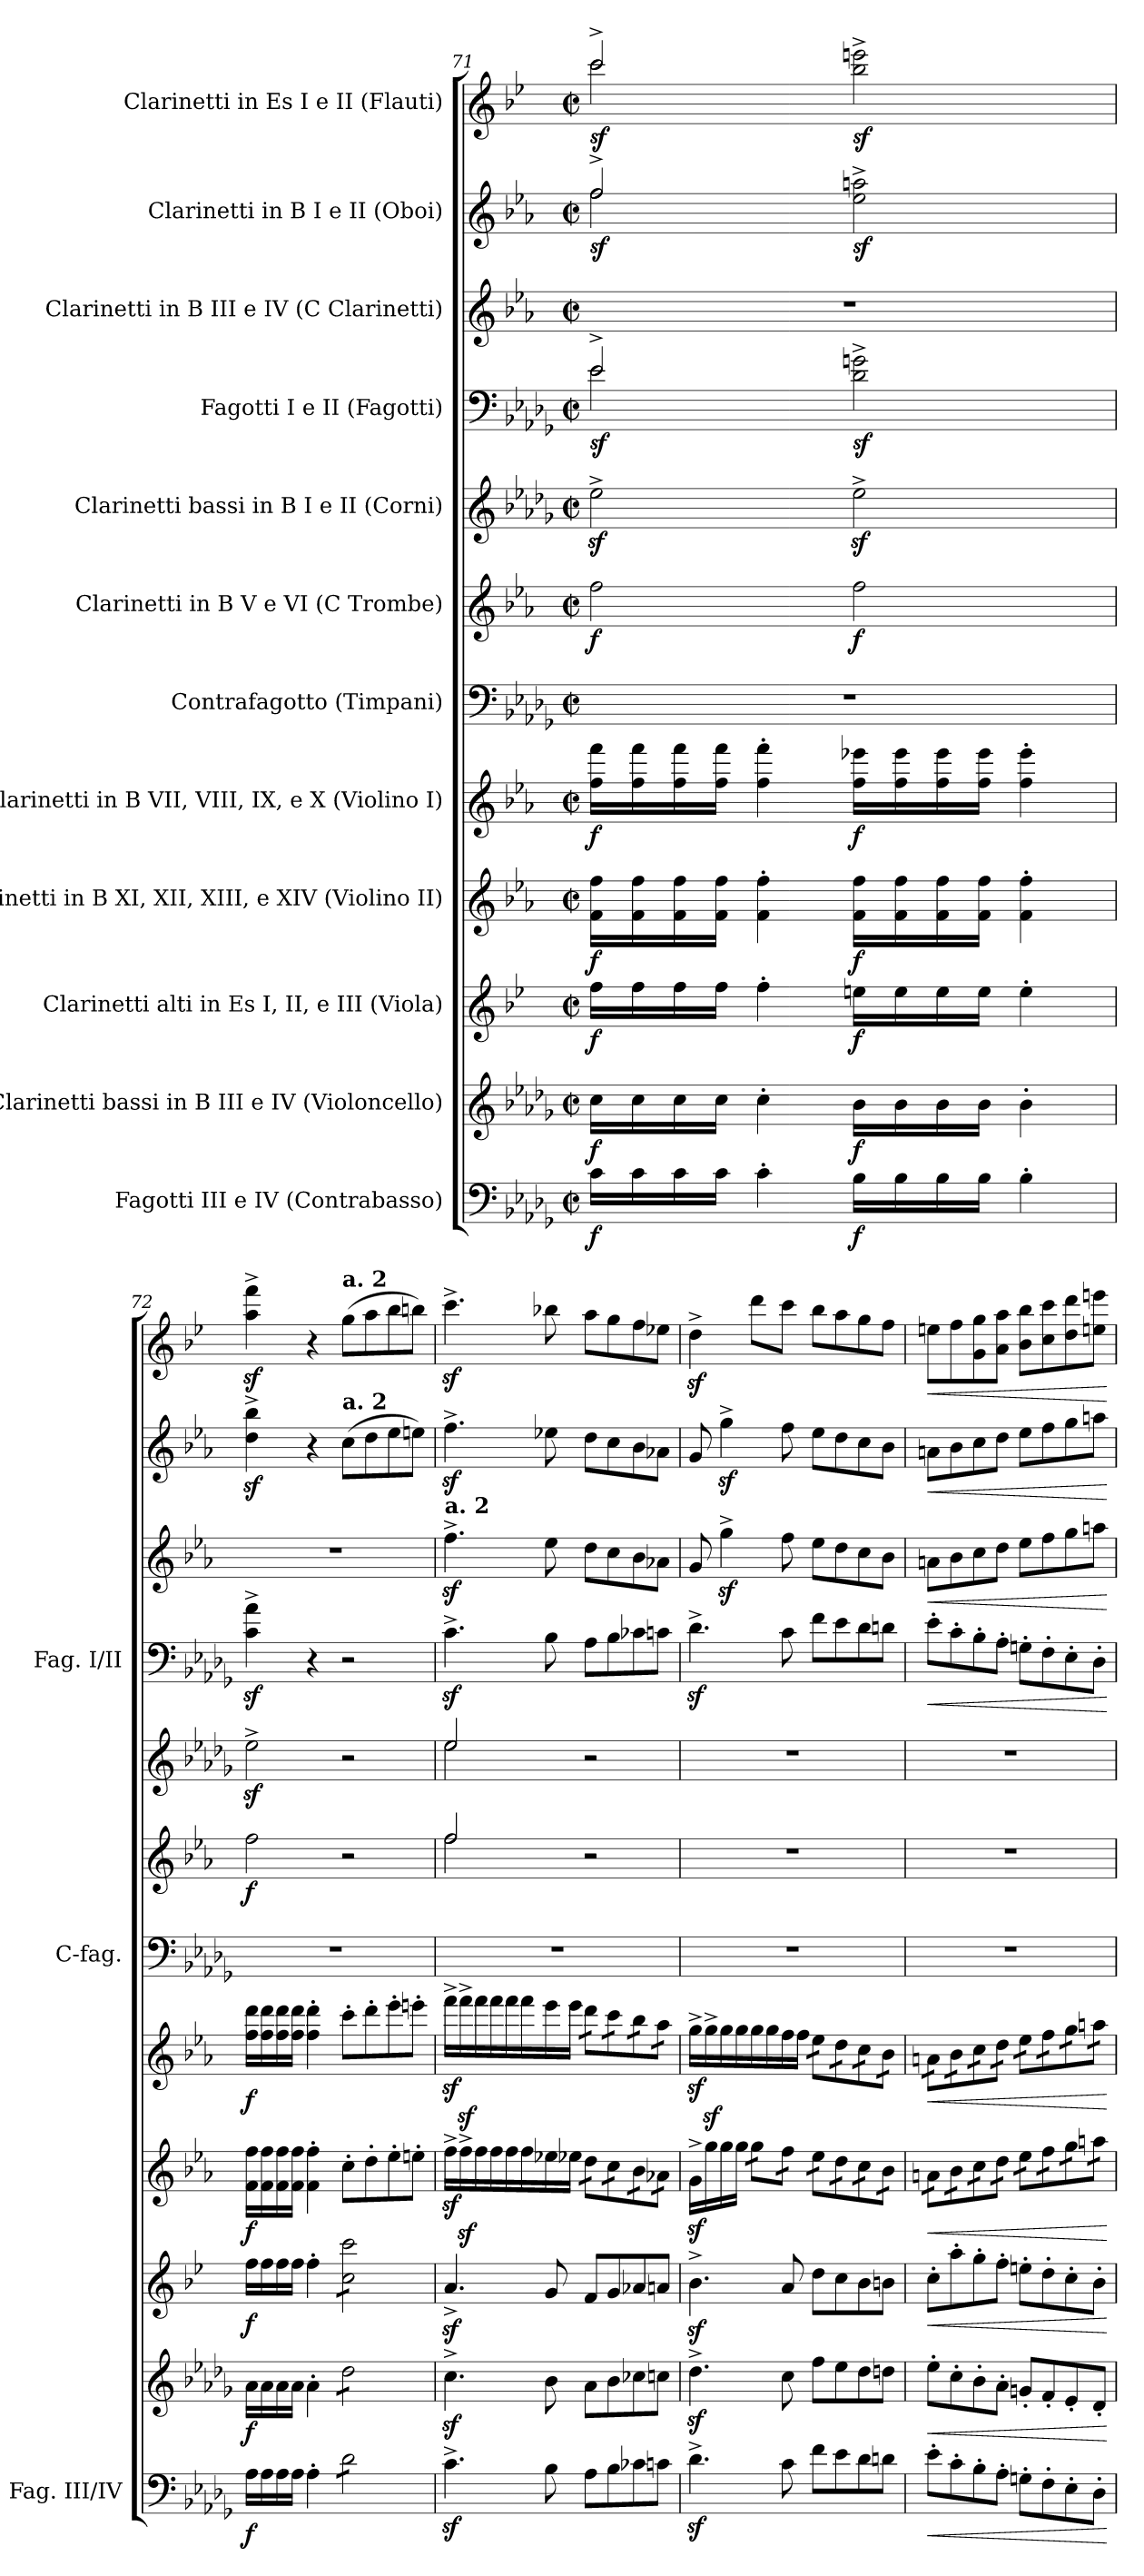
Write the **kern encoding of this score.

**kern	**dynam	**kern	**dynam	**kern	**dynam	**kern	**dynam	**kern	**dynam	**kern	**kern	**dynam	**kern	**kern	**dynam	**kern	**dynam	**kern	**dynam	**kern	**dynam
*part12	*part12	*part11	*part11	*part10	*part10	*part9	*part9	*part8	*part8	*part7	*part6	*part6	*part5	*part4	*part4	*part3	*part3	*part2	*part2	*part1	*part1
*staff12	*staff12	*staff11	*staff11	*staff10	*staff10	*staff9	*staff9	*staff8	*staff8	*staff7	*staff6	*staff6	*staff5	*staff4	*staff4	*staff3	*staff3	*staff2	*staff2	*staff1	*staff1
*I"Fagotti III e IV (Contrabasso)	*	*I"Clarinetti bassi in B III e IV (Violoncello)	*	*I"Clarinetti alti in Es I, II, e III (Viola)	*	*I"Clarinetti in B XI, XII, XIII, e XIV (Violino II)	*	*I"Clarinetti in B VII, VIII, IX, e X (Violino I)	*	*I"Contrafagotto (Timpani)	*I"Clarinetti in B V e VI (C Trombe)	*	*I"Clarinetti bassi in B I e II (Corni)	*I"Fagotti I e II (Fagotti)	*	*I"Clarinetti in B III e IV (C Clarinetti)	*	*I"Clarinetti in B I e II (Oboi)	*	*I"Clarinetti in Es I e II (Flauti)	*
*I'Fag. III/IV	*	*	*	*	*	*	*	*	*	*I'C-fag.	*	*	*	*I'Fag. I/II	*	*	*	*	*	*	*
*clefF4	*	*clefG2	*	*clefG2	*	*clefG2	*	*clefG2	*	*clefF4	*clefG2	*	*clefG2	*clefF4	*	*clefG2	*	*clefG2	*	*clefG2	*
*	*	*ITrd8c14	*	*ITrd5c9	*	*ITrd1c2	*	*ITrd1c2	*	*ITrd7c12	*ITrd1c2	*	*ITrd8c14	*	*	*ITrd1c2	*	*ITrd1c2	*	*ITrd-2c-3	*
*k[b-e-a-d-g-]	*	*k[b-e-a-d-g-]	*	*k[b-e-a-d-g-]	*	*k[b-e-a-d-g-]	*	*k[b-e-a-d-g-]	*	*k[b-e-a-d-g-]	*k[b-e-a-d-g-]	*	*k[b-e-a-d-g-]	*k[b-e-a-d-g-]	*	*k[b-e-a-d-g-]	*	*k[b-e-a-d-g-]	*	*k[b-e-a-d-g-]	*
*M2/2	*	*M2/2	*	*M2/2	*	*M2/2	*	*M2/2	*	*M2/2	*M2/2	*	*M2/2	*M2/2	*	*M2/2	*	*M2/2	*	*M2/2	*
*met(c|)	*	*met(c|)	*	*met(c|)	*	*met(c|)	*	*met(c|)	*	*met(c|)	*met(c|)	*	*met(c|)	*met(c|)	*	*met(c|)	*	*met(c|)	*	*met(c|)	*
=71	=71	=71	=71	=71	=71	=71	=71	=71	=71	=71	=71	=71	=71	=71	=71	=71	=71	=71	=71	=71	=71
*	*	*	*	*	*	*	*	*	*	*	*	*	*	*^	*	*	*	*^	*	*^	*
!	!LO:DY:b	!	!LO:DY:b	!	!LO:DY:b	!	!LO:DY:b	!	!LO:DY:b	!	!	!LO:DY:b	!	!	!	!LO:DY:b	!	!	!	!	!LO:DY:b	!	!	!LO:DY:b
16c\LL	f	16c\LL	f	16a-\LL	f	16e-\ 16ee-\LL	f	16ee-\ 16eee-\LL	f	1r	2ee-\	f	2e-z<^\	2e-^/	2e-\	sf	1r	.	2ee-^/	2ee-\	sf	2eee-^/	2eee-\	sf
16c\	.	16c\	.	16a-\	.	16e-\ 16ee-\	.	16ee-\ 16eee-\	.	.	.	.	.	.	.	.	.	.	.	.	.	.	.	.
16c\	.	16c\	.	16a-\	.	16e-\ 16ee-\	.	16ee-\ 16eee-\	.	.	.	.	.	.	.	.	.	.	.	.	.	.	.	.
16c\JJ	.	16c\JJ	.	16a-\JJ	.	16e-\ 16ee-\JJ	.	16ee-\ 16eee-\JJ	.	.	.	.	.	.	.	.	.	.	.	.	.	.	.	.
4c'\	.	4c'\	.	4a-'\	.	4e-\' 4ee-\'	.	4ee-\' 4eee-\'	.	.	.	.	.	.	.	.	.	.	.	.	.	.	.	.
!	!LO:DY:b	!	!LO:DY:b	!	!LO:DY:b	!	!LO:DY:b	!	!LO:DY:b	!	!	!LO:DY:b	!	!	!	!LO:DY:b	!	!	!	!	!LO:DY:b	!	!	!LO:DY:b
16B-\LL	f	16B-\LL	f	16gn\LL	f	16e-\ 16ee-\LL	f	16ee-\ 16ddd-X\LL	f	.	2ee-\	f	2e-z<^\	2d-\^ 2gn\^	2ryy	sf	.	.	2dd-\^ 2ggn\^	2ryy	sf	2ddd-\^ 2gggn\^	2ryy	sf
16B-\	.	16B-\	.	16g\	.	16e-\ 16ee-\	.	16ee-\ 16ddd-\	.	.	.	.	.	.	.	.	.	.	.	.	.	.	.	.
16B-\	.	16B-\	.	16g\	.	16e-\ 16ee-\	.	16ee-\ 16ddd-\	.	.	.	.	.	.	.	.	.	.	.	.	.	.	.	.
16B-\JJ	.	16B-\JJ	.	16g\JJ	.	16e-\ 16ee-\JJ	.	16ee-\ 16ddd-\JJ	.	.	.	.	.	.	.	.	.	.	.	.	.	.	.	.
4B-'\	.	4B-'\	.	4g'\	.	4e-\' 4ee-\'	.	4ee-\' 4ddd-\'	.	.	.	.	.	.	.	.	.	.	.	.	.	.	.	.
*	*	*	*	*	*	*	*	*	*	*	*	*	*	*	*	*	*	*	*v	*v	*	*	*	*
*	*	*	*	*	*	*	*	*	*	*	*	*	*	*v	*v	*	*	*	*	*	*v	*v	*
=72	=72	=72	=72	=72	=72	=72	=72	=72	=72	=72	=72	=72	=72	=72	=72	=72	=72	=72	=72	=72	=72
!	!LO:DY:b	!	!LO:DY:b	!	!LO:DY:b	!	!LO:DY:b	!	!LO:DY:b	!	!	!LO:DY:b	!	!	!	!	!	!	!	!	!
16A-\LL	f	16A-\LL	f	16a-\LL	f	16e-\ 16ee-\LL	f	16ee-\ 16ccc\LL	f	1r	2ee-\	f	2e-z<^\	4c\z<^ 4a-\z<^	.	1r	.	4cc\z<^ 4aa-\z<^	.	4ccc\z<^ 4aaa-\z<^	.
16A-\	.	16A-\	.	16a-\	.	16e-\ 16ee-\	.	16ee-\ 16ccc\	.	.	.	.	.	.	.	.	.	.	.	.	.
16A-\	.	16A-\	.	16a-\	.	16e-\ 16ee-\	.	16ee-\ 16ccc\	.	.	.	.	.	.	.	.	.	.	.	.	.
16A-\JJ	.	16A-\JJ	.	16a-\JJ	.	16e-\ 16ee-\JJ	.	16ee-\ 16ccc\JJ	.	.	.	.	.	.	.	.	.	.	.	.	.
4A-'\	.	4A-'\	.	4a-'\	.	4e-\' 4ee-\'	.	4ee-\' 4ccc\'	.	.	.	.	.	4r	.	.	.	4r	.	4r	.
!	!	!	!	!	!	!	!	!	!	!	!	!	!	!	!	!	!	!	!	!LO:TX:a:B:t=a. 2	!
!	!	!	!	!	!	!	!	!	!	!	!	!	!	!	!	!	!	!LO:TX:a:B:t=a. 2	!	!	!
*tremolo	*	*	*	*	*	*	*	*	*	*	*	*	*	*	*	*	*	*	*	*	*
*	*	*tremolo	*	*	*	*	*	*	*	*	*	*	*	*	*	*	*	*	*	*	*
*	*	*	*	*tremolo	*	*	*	*	*	*	*	*	*	*	*	*	*	*	*	*	*
8d-\L	.	8d-\L	.	8e-\ 8ee-\L	.	8b-'\L	.	8bb-'\L	.	.	2r	.	2r	2r	.	.	.	(>8b-\L	.	(>8bb-\L	.
8d-\	.	8d-\	.	8e-\ 8ee-\	.	8cc'\	.	8ccc'\	.	.	.	.	.	.	.	.	.	8cc\	.	8ccc\	.
8d-\	.	8d-\	.	8e-\ 8ee-\	.	8dd-'\	.	8ddd-'\	.	.	.	.	.	.	.	.	.	8dd-\	.	8ddd-\	.
8d-\J	.	8d-\J	.	8e-\ 8ee-\J	.	8ddn'\J	.	8dddn'\J	.	.	.	.	.	.	.	.	.	8ddn\J)	.	8dddn\J)	.
*	*	*	*	*Xtremolo	*	*	*	*	*	*	*	*	*	*	*	*	*	*	*	*	*
*	*	*Xtremolo	*	*	*	*	*	*	*	*	*	*	*	*	*	*	*	*	*	*	*
*Xtremolo	*	*	*	*	*	*	*	*	*	*	*	*	*	*	*	*	*	*	*	*	*
=73	=73	=73	=73	=73	=73	=73	=73	=73	=73	=73	=73	=73	=73	=73	=73	=73	=73	=73	=73	=73	=73
*	*	*	*	*	*	*	*	*	*	*	*^	*	*^	*	*	*	*	*	*	*	*
!	!	!	!	!	!	!	!	!	!	!	!	!	!	!	!	!	!	!LO:TX:a:B:t=a. 2	!	!	!	!	!
*	*	*	*	*	*	*tremolo	*	*	*	*	*	*	*	*	*	*	*	*	*	*	*	*	*
*	*	*	*	*	*	*	*	*tremolo	*	*	*	*	*	*	*	*	*	*	*	*	*	*	*
4.cz<^\	.	4.cz<^\	.	4.cz<^/	.	16ee-z<^\LL	.	16eee-z<^\LL	.	1r	2ee-/	2ee-\	.	2e-/	2e-\	4.cz<^\	.	4.ee-z<^\	.	4.ee-z<^\	.	4.eee-z<^\	.
.	.	.	.	.	.	16ee-z<^\	.	16eee-z<^\	.	.	.	.	.	.	.	.	.	.	.	.	.	.	.
.	.	.	.	.	.	16ee-\	.	16eee-\	.	.	.	.	.	.	.	.	.	.	.	.	.	.	.
.	.	.	.	.	.	16ee-\	.	16eee-\	.	.	.	.	.	.	.	.	.	.	.	.	.	.	.
.	.	.	.	.	.	16ee-\	.	16eee-\	.	.	.	.	.	.	.	.	.	.	.	.	.	.	.
.	.	.	.	.	.	16ee-\	.	16eee-\	.	.	.	.	.	.	.	.	.	.	.	.	.	.	.
8B-\	.	8B-\	.	8B-/	.	16dd-X\	.	16ddd-\	.	.	.	.	.	.	.	8B-\	.	8dd-\	.	8dd-X\	.	8ddd-X\	.
.	.	.	.	.	.	16dd-X\JJ	.	16ddd-\JJ	.	.	.	.	.	.	.	.	.	.	.	.	.	.	.
8A-\L	.	8A-\L	.	8A-/L	.	16cc\LL	.	16ccc\LL	.	.	2r	2ryy	.	2r	2ryy	8A-\L	.	8cc\L	.	8cc\L	.	8ccc\L	.
.	.	.	.	.	.	16cc\	.	16ccc\	.	.	.	.	.	.	.	.	.	.	.	.	.	.	.
8B-\	.	8B-\	.	8B-/	.	16b-\	.	16bb-\	.	.	.	.	.	.	.	8B-\	.	8b-\	.	8b-\	.	8bb-\	.
.	.	.	.	.	.	16b-\	.	16bb-\	.	.	.	.	.	.	.	.	.	.	.	.	.	.	.
8c-X\	.	8c-X\	.	8c-X/	.	16a-\	.	16aa-\	.	.	.	.	.	.	.	8c-X\	.	8a-\	.	8a-\	.	8aa-\	.
.	.	.	.	.	.	16a-\	.	16aa-\	.	.	.	.	.	.	.	.	.	.	.	.	.	.	.
8cn\J	.	8cn\J	.	8cn/J	.	16g-X\	.	16gg-\	.	.	.	.	.	.	.	8cn\J	.	8g-X\J	.	8g-X\J	.	8gg-X\J	.
.	.	.	.	.	.	16g-X\JJ	.	16gg-\JJ	.	.	.	.	.	.	.	.	.	.	.	.	.	.	.
*	*	*	*	*	*	*Xtremolo	*	*	*	*	*	*	*	*	*	*	*	*	*	*	*	*	*
*	*	*	*	*	*	*	*	*	*	*	*v	*v	*	*	*	*	*	*	*	*	*	*	*
*	*	*	*	*	*	*	*	*	*	*	*	*	*v	*v	*	*	*	*	*	*	*	*
=74	=74	=74	=74	=74	=74	=74	=74	=74	=74	=74	=74	=74	=74	=74	=74	=74	=74	=74	=74	=74	=74
4.d-z<^\	.	4.d-z<^\	.	4.d-z<^\	.	16fz<^\LL	.	16ffz<^\LL	.	1r	1r	.	1r	4.d-z<^\	.	8f/	.	8f/	.	4ffz<^\	.
.	.	.	.	.	.	16ff\	.	16ffz<^\	.	.	.	.	.	.	.	.	.	.	.	.	.
.	.	.	.	.	.	16ff\	.	16ff\	.	.	.	.	.	.	.	4ffz<^\	.	4ffz<^\	.	.	.
.	.	.	.	.	.	16ff\JJ	.	16ff\	.	.	.	.	.	.	.	.	.	.	.	.	.
*	*	*	*	*	*	*tremolo	*	*	*	*	*	*	*	*	*	*	*	*	*	*	*
.	.	.	.	.	.	16ff\LL	.	16ff\	.	.	.	.	.	.	.	.	.	.	.	8fff\L	.
.	.	.	.	.	.	16ff\	.	16ff\	.	.	.	.	.	.	.	.	.	.	.	.	.
8c\	.	8c\	.	8c/	.	16ee-\	.	16ee-\	.	.	.	.	.	8c\	.	8ee-\	.	8ee-\	.	8eee-\J	.
.	.	.	.	.	.	16ee-\JJ	.	16ee-\JJ	.	.	.	.	.	.	.	.	.	.	.	.	.
8f\L	.	8f\L	.	8f\L	.	16dd-\LL	.	16dd-\LL	.	.	.	.	.	8f\L	.	8dd-\L	.	8dd-\L	.	8ddd-\L	.
.	.	.	.	.	.	16dd-\	.	16dd-\	.	.	.	.	.	.	.	.	.	.	.	.	.
8e-\	.	8e-\	.	8e-\	.	16cc\	.	16cc\	.	.	.	.	.	8e-\	.	8cc\	.	8cc\	.	8ccc\	.
.	.	.	.	.	.	16cc\	.	16cc\	.	.	.	.	.	.	.	.	.	.	.	.	.
8d-\	.	8d-\	.	8d-\	.	16b-\	.	16b-\	.	.	.	.	.	8d-\	.	8b-\	.	8b-\	.	8bb-\	.
.	.	.	.	.	.	16b-\	.	16b-\	.	.	.	.	.	.	.	.	.	.	.	.	.
8dn\J	.	8dn\J	.	8dn\J	.	16a-\	.	16a-\	.	.	.	.	.	8dn\J	.	8a-\J	.	8a-\J	.	8aa-\J	.
.	.	.	.	.	.	16a-\JJ	.	16a-\JJ	.	.	.	.	.	.	.	.	.	.	.	.	.
!!LO:PB:g=z
=75	=75	=75	=75	=75	=75	=75	=75	=75	=75	=75	=75	=75	=75	=75	=75	=75	=75	=75	=75	=75	=75
!	!LO:HP:b	!	!LO:HP:b	!	!LO:HP:b	!	!LO:HP:b	!	!LO:HP:b	!	!	!	!	!	!LO:HP:b	!	!LO:HP:b	!	!LO:HP:b	!	!LO:HP:b
8e-'\L	<	8e-'\L	<	8e-'\L	<	16gn\LL	<	16gn\LL	<	1r	1r	.	1r	8e-'\L	<	8gn\L	<	8gn\L	<	8ggn\L	<
.	.	.	.	.	.	16gn\	.	16gn\	.	.	.	.	.	.	.	.	.	.	.	.	.
8c'\	.	8c'\	.	8cc'\	.	16a-\	.	16a-\	.	.	.	.	.	8c'\	.	8a-\	.	8a-\	.	8aa-\	.
.	.	.	.	.	.	16a-\	.	16a-\	.	.	.	.	.	.	.	.	.	.	.	.	.
8B-'\	.	8B-'\	.	8b-'\	.	16b-\	.	16b-\	.	.	.	.	.	8B-'\	.	8b-\	.	8b-\	.	8b-\ 8bb-\	.
.	.	.	.	.	.	16b-\	.	16b-\	.	.	.	.	.	.	.	.	.	.	.	.	.
8A-'\J	.	8A-'\J	.	8a-'\J	.	16cc\	.	16cc\	.	.	.	.	.	8A-'\J	.	8cc\J	.	8cc\J	.	8cc\ 8ccc\J	.
.	.	.	.	.	.	16cc\JJ	.	16cc\JJ	.	.	.	.	.	.	.	.	.	.	.	.	.
8Gn'\L	.	8Gn'/L	.	8gn'\L	.	16dd-\LL	.	16dd-\LL	.	.	.	.	.	8Gn'\L	.	8dd-\L	.	8dd-\L	.	8dd-\ 8ddd-\L	.
.	.	.	.	.	.	16dd-\	.	16dd-\	.	.	.	.	.	.	.	.	.	.	.	.	.
8F'\	.	8F'/	.	8f'\	.	16ee-\	.	16ee-\	.	.	.	.	.	8F'\	.	8ee-\	.	8ee-\	.	8ee-\ 8eee-\	.
.	.	.	.	.	.	16ee-\	.	16ee-\	.	.	.	.	.	.	.	.	.	.	.	.	.
8E-'\	.	8E-'/	.	8e-'\	.	16ff\	.	16ff\	.	.	.	.	.	8E-'\	.	8ff\	.	8ff\	.	8ff\ 8fff\	.
.	.	.	.	.	.	16ff\	.	16ff\	.	.	.	.	.	.	.	.	.	.	.	.	.
8D-'\J	.	8D-'/J	.	8d-'\J	.	16ggn\	.	16ggn\	.	.	.	.	.	8D-'\J	.	8ggn\J	.	8ggn\J	.	8ggn\ 8gggn\J	.
.	.	.	.	.	.	16ggn\JJ	.	16ggn\JJ	.	.	.	.	.	.	.	.	.	.	.	.	.
*	*	*	*	*	*	*	*	*Xtremolo	*	*	*	*	*	*	*	*	*	*	*	*	*
*	*	*	*	*	*	*Xtremolo	*	*	*	*	*	*	*	*	*	*	*	*	*	*	*
.	[	.	[	.	[	.	[	.	[	.	.	.	.	.	[	.	[	.	[	.	[
=	=	=	=	=	=	=	=	=	=	=	=	=	=	=	=	=	=	=	=	=	=
*-	*-	*-	*-	*-	*-	*-	*-	*-	*-	*-	*-	*-	*-	*-	*-	*-	*-	*-	*-	*-	*-
